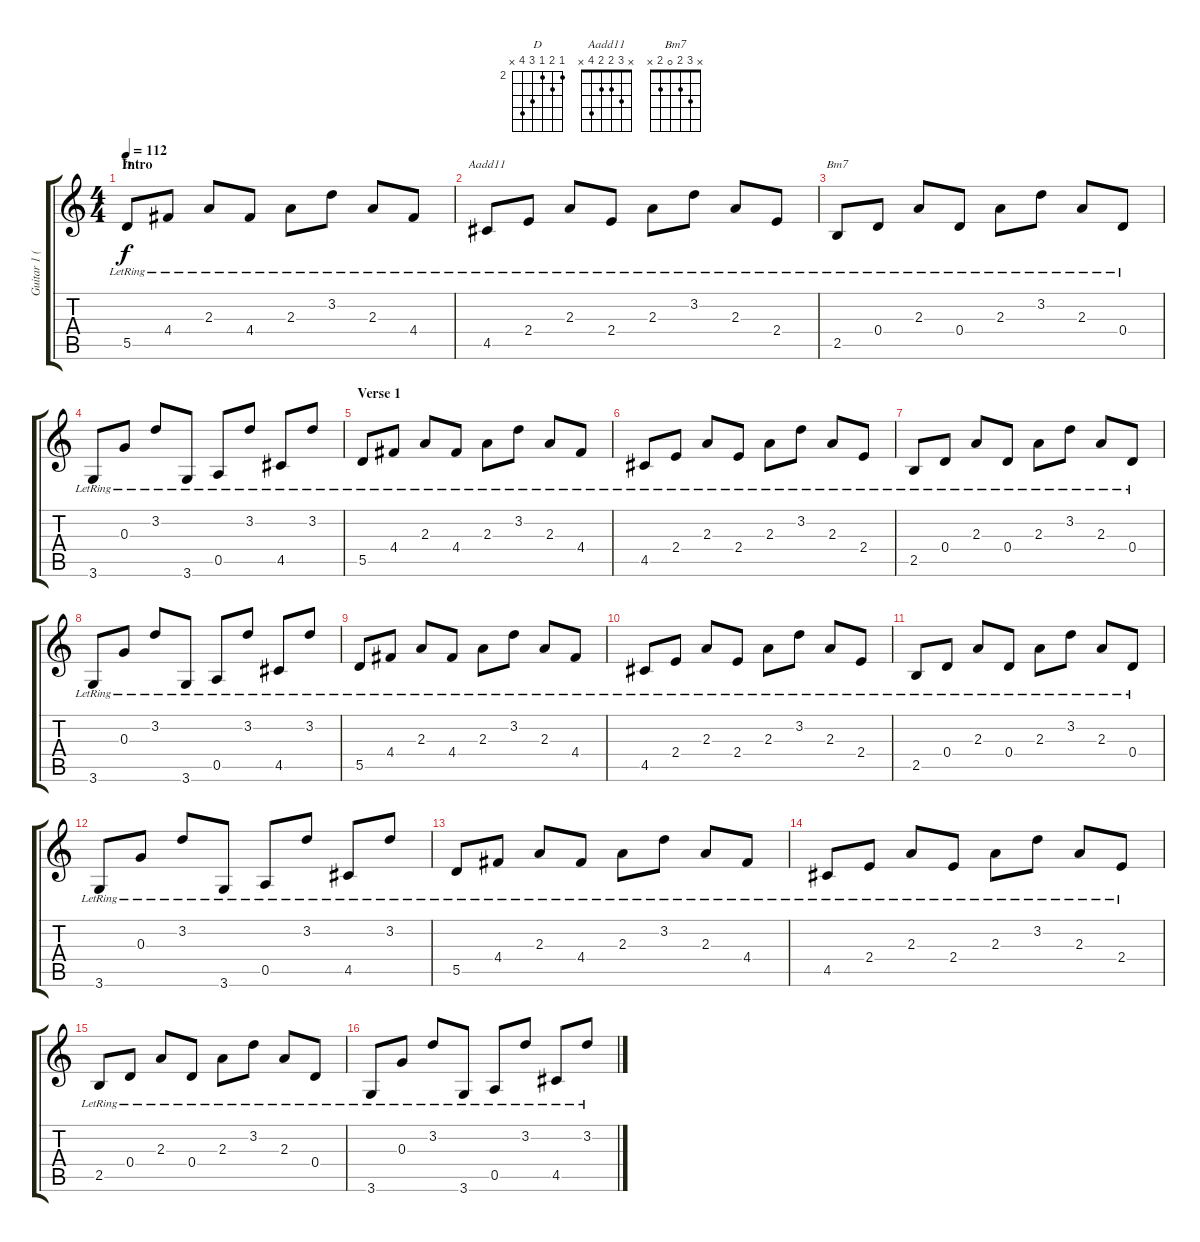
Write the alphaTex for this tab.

\track ("Guitar 1 (Acoustic)" "Guitar 1 (") {instrument acousticguitarnylon}
\staff {score tabs}
\tuning (E4 B3 G3 D3 A2 E2) {hide}
\chord ("D" 2 3 2 4 5 x) {firstfret 2}
\chord ("Aadd11" x 3 2 2 4 x)
\chord ("Bm7" x 3 2 0 2 x)
\ts (4 4)
\section ("" "Intro")
\tempo 112
\clef g2
\ks c
5.5{lr}.8{ch "D" dy f instrument acousticguitarnylon} 4.4{lr}.8 2.3{lr}.8 4.4{lr}.8 2.3{lr}.8 3.2{lr}.8 2.3{lr}.8 4.4{lr}.8 |
4.5{lr}.8{ch "Aadd11"} 2.4{lr}.8 2.3{lr}.8 2.4{lr}.8 2.3{lr}.8 3.2{lr}.8 2.3{lr}.8 2.4{lr}.8 |
2.5{lr}.8{ch "Bm7"} 0.4{lr}.8 2.3{lr}.8 0.4{lr}.8 2.3{lr}.8 3.2{lr}.8 2.3{lr}.8 0.4{lr}.8 |
3.6{lr}.8 0.3{lr}.8 3.2{lr}.8 3.6{lr}.8 0.5{lr}.8 3.2{lr}.8 4.5{lr}.8 3.2{lr}.8 |
\section ("" "Verse 1")
5.5{lr}.8 4.4{lr}.8 2.3{lr}.8 4.4{lr}.8 2.3{lr}.8 3.2{lr}.8 2.3{lr}.8 4.4{lr}.8 |
4.5{lr}.8 2.4{lr}.8 2.3{lr}.8 2.4{lr}.8 2.3{lr}.8 3.2{lr}.8 2.3{lr}.8 2.4{lr}.8 |
2.5{lr}.8 0.4{lr}.8 2.3{lr}.8 0.4{lr}.8 2.3{lr}.8 3.2{lr}.8 2.3{lr}.8 0.4{lr}.8 |
3.6{lr}.8 0.3{lr}.8 3.2{lr}.8 3.6{lr}.8 0.5{lr}.8 3.2{lr}.8 4.5{lr}.8 3.2{lr}.8 |
5.5{lr}.8 4.4{lr}.8 2.3{lr}.8 4.4{lr}.8 2.3{lr}.8 3.2{lr}.8 2.3{lr}.8 4.4{lr}.8 |
4.5{lr}.8 2.4{lr}.8 2.3{lr}.8 2.4{lr}.8 2.3{lr}.8 3.2{lr}.8 2.3{lr}.8 2.4{lr}.8 |
2.5{lr}.8 0.4{lr}.8 2.3{lr}.8 0.4{lr}.8 2.3{lr}.8 3.2{lr}.8 2.3{lr}.8 0.4{lr}.8 |
3.6{lr}.8 0.3{lr}.8 3.2{lr}.8 3.6{lr}.8 0.5{lr}.8 3.2{lr}.8 4.5{lr}.8 3.2{lr}.8 |
5.5{lr}.8 4.4{lr}.8 2.3{lr}.8 4.4{lr}.8 2.3{lr}.8 3.2{lr}.8 2.3{lr}.8 4.4{lr}.8 |
4.5{lr}.8 2.4{lr}.8 2.3{lr}.8 2.4{lr}.8 2.3{lr}.8 3.2{lr}.8 2.3{lr}.8 2.4{lr}.8 |
2.5{lr}.8 0.4{lr}.8 2.3{lr}.8 0.4{lr}.8 2.3{lr}.8 3.2{lr}.8 2.3{lr}.8 0.4{lr}.8 |
3.6{lr}.8 0.3{lr}.8 3.2{lr}.8 3.6{lr}.8 0.5{lr}.8 3.2{lr}.8 4.5{lr}.8 3.2{lr}.8
